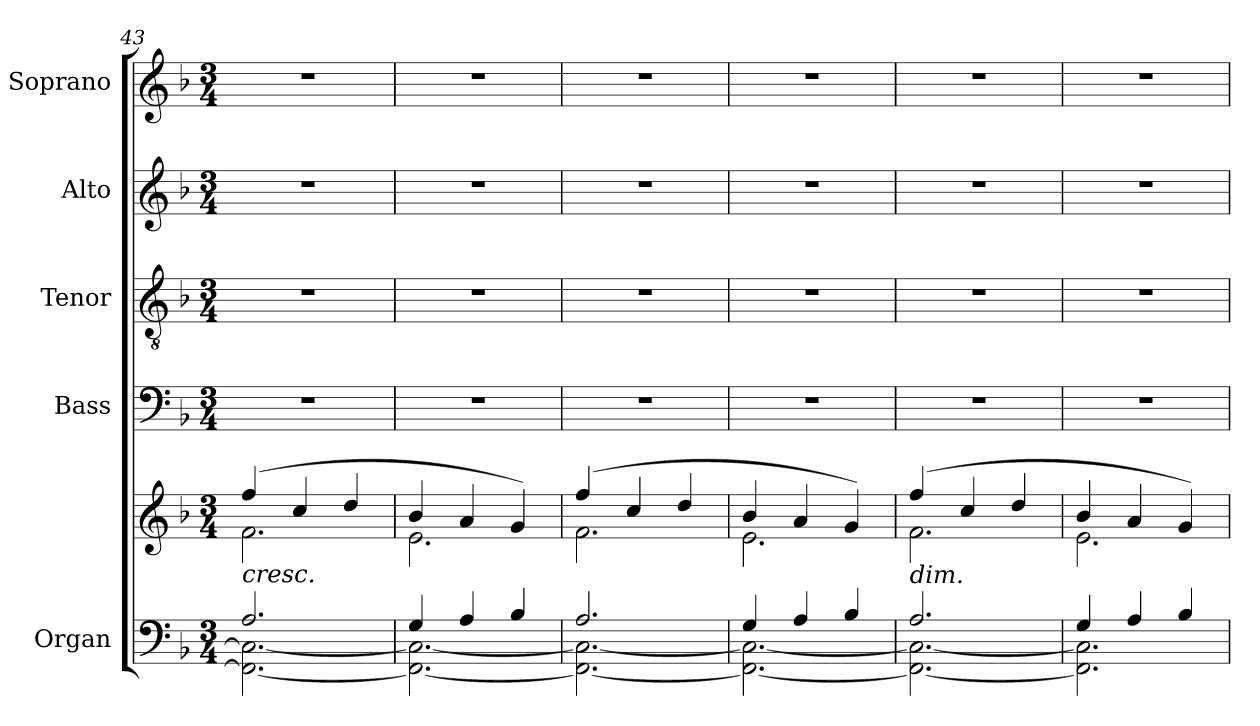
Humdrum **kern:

**kern	**kern	**kern	**kern	**kern	**kern
*part5	*part5	*part4	*part3	*part2	*part1
*staff6	*staff5	*staff4	*staff3	*staff2	*staff1
*I"Organ	*	*I"Bass	*I"Tenor	*I"Alto	*I"Soprano
*I'Org.	*	*I'B.	*I'T.	*I'A.	*I'S.
*clefF4	*clefG2	*clefF4	*clefGv2	*clefG2	*clefG2
*	*	*	*ITrd7c12	*	*
*k[b-]	*k[b-]	*k[b-]	*k[b-]	*k[b-]	*k[b-]
*F:	*F:	*F:	*F:	*F:	*F:
*M3/4	*M3/4	*M3/4	*M3/4	*M3/4	*M3/4
=43	=43	=43	=43	=43	=43
*^	*^	*	*	*	*
!	!	!LO:TX:b:i:t=cresc.	!	!	!	!	!
!	!	!	!	!LO:N:vis=1	!LO:N:vis=1	!LO:N:vis=1	!LO:N:vis=1
2.Ai/	2.FFi\_< 2.Ci_<	(4ffi/	2.fi\	2.r	2.r	2.r	2.r
.	.	4cci/	.	.	.	.	.
.	.	4ddi/	.	.	.	.	.
=44	=44	=44	=44	=44	=44	=44	=44
!	!	!	!	!LO:N:vis=1	!LO:N:vis=1	!LO:N:vis=1	!LO:N:vis=1
4Gi/	2.FFi\_< 2.Ci_<	4b-i/	2.ei\	2.r	2.r	2.r	2.r
4Ai/	.	4ai/	.	.	.	.	.
4B-i/	.	4gi/)	.	.	.	.	.
=45	=45	=45	=45	=45	=45	=45	=45
!	!	!	!	!LO:N:vis=1	!LO:N:vis=1	!LO:N:vis=1	!LO:N:vis=1
2.Ai/	2.FFi\_< 2.Ci_<	(4ffi/	2.fi\	2.r	2.r	2.r	2.r
.	.	4cci/	.	.	.	.	.
.	.	4ddi/	.	.	.	.	.
=46	=46	=46	=46	=46	=46	=46	=46
!	!	!	!	!LO:N:vis=1	!LO:N:vis=1	!LO:N:vis=1	!LO:N:vis=1
4Gi/	2.FFi\_< 2.Ci_<	4b-i/	2.ei\	2.r	2.r	2.r	2.r
4Ai/	.	4ai/	.	.	.	.	.
4B-i/	.	4gi/)	.	.	.	.	.
=47	=47	=47	=47	=47	=47	=47	=47
!	!	!LO:TX:b:i:t=dim.	!	!	!	!	!
!	!	!	!	!LO:N:vis=1	!LO:N:vis=1	!LO:N:vis=1	!LO:N:vis=1
2.Ai/	2.FFi\_< 2.Ci_<	(4ffi/	2.fi\	2.r	2.r	2.r	2.r
.	.	4cci/	.	.	.	.	.
.	.	4ddi/	.	.	.	.	.
=48	=48	=48	=48	=48	=48	=48	=48
!	!	!	!	!LO:N:vis=1	!LO:N:vis=1	!LO:N:vis=1	!LO:N:vis=1
4Gi/	2.FFi\] 2.Ci]	4b-i/	2.ei\	2.r	2.r	2.r	2.r
4Ai/	.	4ai/	.	.	.	.	.
4B-i/	.	4gi/)	.	.	.	.	.
*v	*v	*	*	*	*	*	*
*	*v	*v	*	*	*	*
=	=	=	=	=	=
*-	*-	*-	*-	*-	*-
